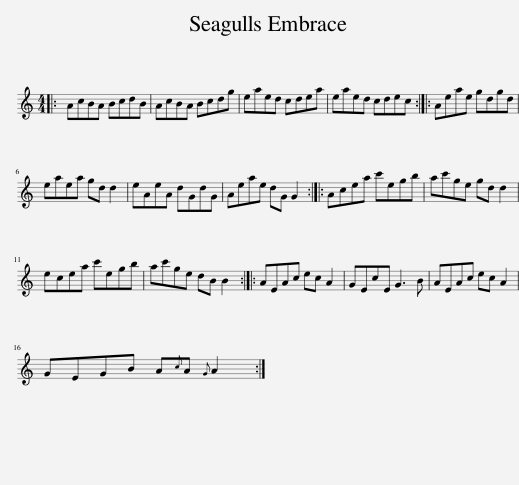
X:1
L:1/8
M:4/4
I:linebreak $
K:C
V:1 treble
V:1
|: AcBA BcdB | AcBA Bcdg | eaed cdea | eaed cdec :: Aeae gdgd |$ %5
 eaea gd d2 | eAeA dGdG | Aeae dG G2 :: Acea c'egb | ac'ge gd d2 |$ %10
 ecea c'egb | ac'ge dB B2 :: AEAc ec A2 | GEcE G3 B | AEAc ec A2 |$ %15
 GEGB A{c}A{G} A2 :| %16
